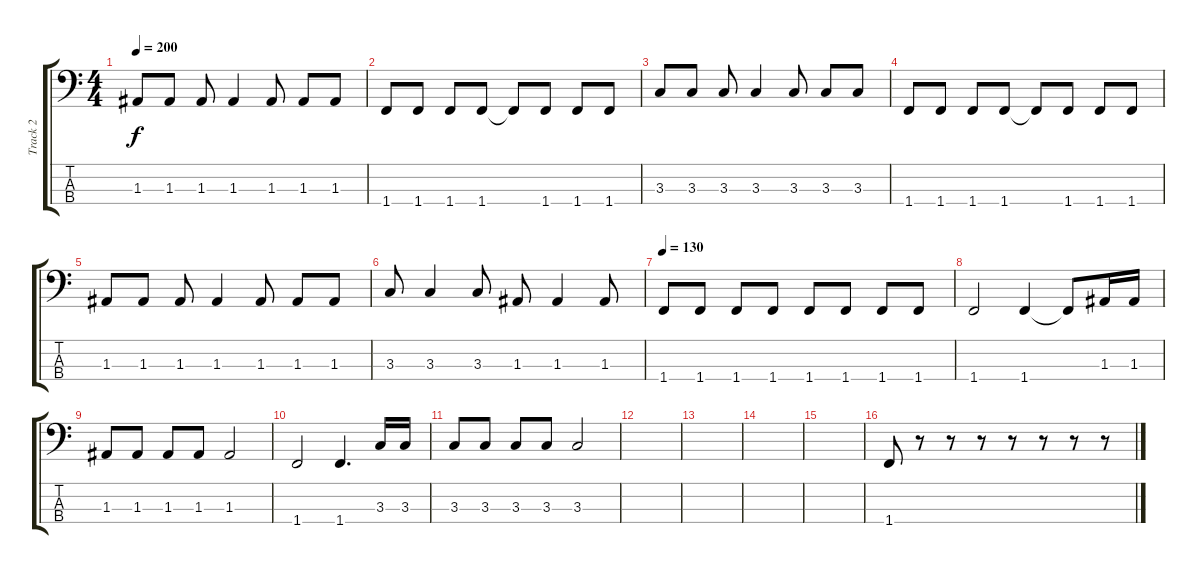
\track ("Track 2" "Track 2") {instrument electricbasspick}
\staff {score tabs}
\tuning (G2 D2 A1 E1) {hide}
\ts (4 4)
\tempo 200
\clef f4
\ks c
1.3.8{dy f} 1.3.8 1.3.8 1.3.4 1.3.8 1.3.8 1.3.8 |
1.4.8 1.4.8 1.4.8 1.4.8 1.4{t}.8 1.4.8 1.4.8 1.4.8 |
3.3.8 3.3.8 3.3.8 3.3.4 3.3.8 3.3.8 3.3.8 |
1.4.8 1.4.8 1.4.8 1.4.8 1.4{t}.8 1.4.8 1.4.8 1.4.8 |
1.3.8 1.3.8 1.3.8 1.3.4 1.3.8 1.3.8 1.3.8 |
3.3.8 3.3.4 3.3.8 1.3.8 1.3.4 1.3.8 |
\tempo 130
1.4.8 1.4.8 1.4.8 1.4.8 1.4.8 1.4.8 1.4.8 1.4.8 |
1.4.2 1.4.4 1.4{t}.8 1.3.16 1.3.16 |
1.3.8 1.3.8 1.3.8 1.3.8 1.3.2 |
1.4.2 1.4.4{d} 3.3.16 3.3.16 |
3.3.8 3.3.8 3.3.8 3.3.8 3.3.2 |
|
|
|
|
1.4.8 r.8 r.8 r.8 r.8 r.8 r.8 r.8
